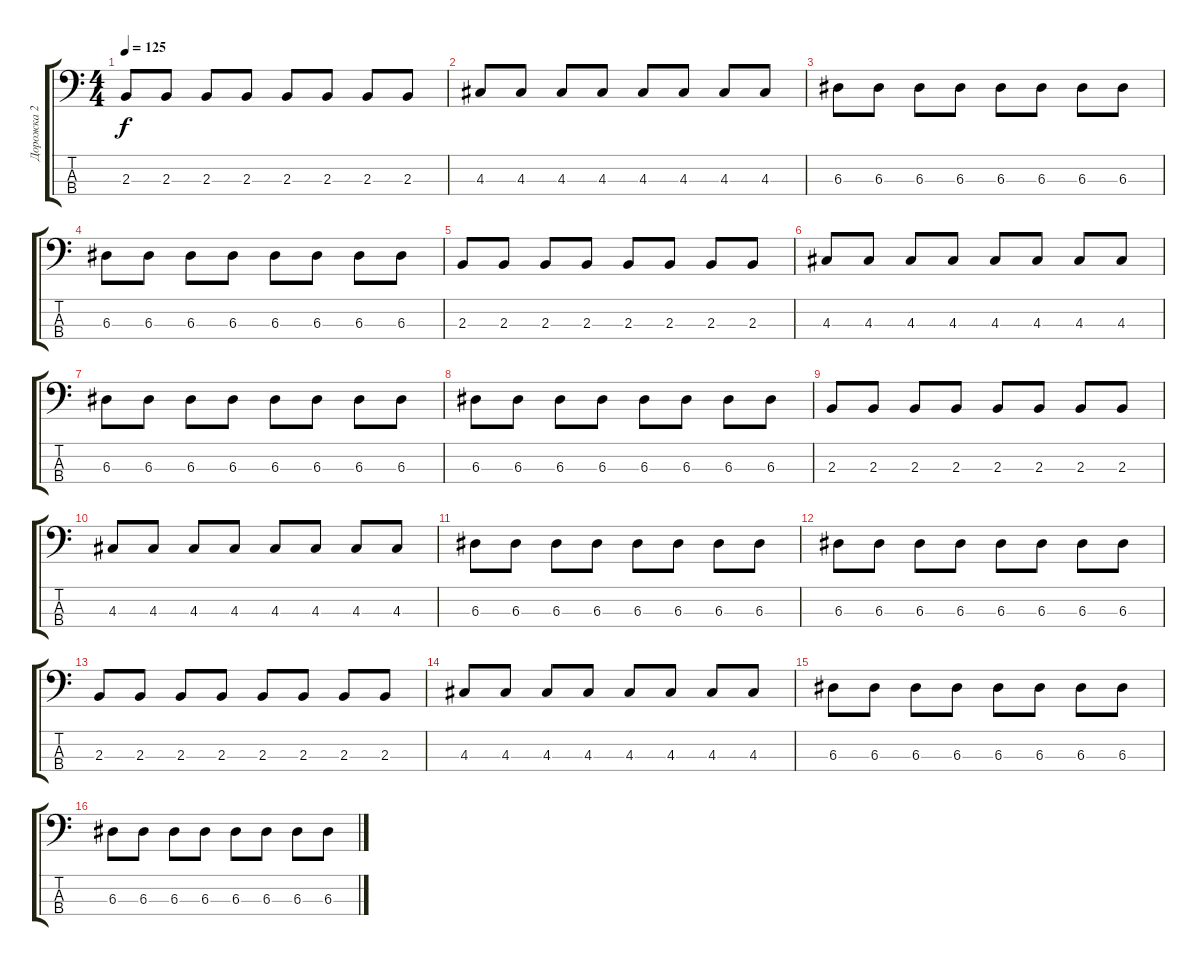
\track ("Дорожка 2" "Дорожка 2") {instrument slapbass1}
\staff {score tabs}
\tuning (G2 D2 A1 E1) {hide}
\ts (4 4)
\tempo 125
\clef f4
\ks c
2.3.8{dy f} 2.3.8 2.3.8 2.3.8 2.3.8 2.3.8 2.3.8 2.3.8 |
4.3.8 4.3.8 4.3.8 4.3.8 4.3.8 4.3.8 4.3.8 4.3.8 |
6.3.8 6.3.8 6.3.8 6.3.8 6.3.8 6.3.8 6.3.8 6.3.8 |
6.3.8 6.3.8 6.3.8 6.3.8 6.3.8 6.3.8 6.3.8 6.3.8 |
2.3.8 2.3.8 2.3.8 2.3.8 2.3.8 2.3.8 2.3.8 2.3.8 |
4.3.8 4.3.8 4.3.8 4.3.8 4.3.8 4.3.8 4.3.8 4.3.8 |
6.3.8 6.3.8 6.3.8 6.3.8 6.3.8 6.3.8 6.3.8 6.3.8 |
6.3.8 6.3.8 6.3.8 6.3.8 6.3.8 6.3.8 6.3.8 6.3.8 |
2.3.8 2.3.8 2.3.8 2.3.8 2.3.8 2.3.8 2.3.8 2.3.8 |
4.3.8 4.3.8 4.3.8 4.3.8 4.3.8 4.3.8 4.3.8 4.3.8 |
6.3.8 6.3.8 6.3.8 6.3.8 6.3.8 6.3.8 6.3.8 6.3.8 |
6.3.8 6.3.8 6.3.8 6.3.8 6.3.8 6.3.8 6.3.8 6.3.8 |
2.3.8 2.3.8 2.3.8 2.3.8 2.3.8 2.3.8 2.3.8 2.3.8 |
4.3.8 4.3.8 4.3.8 4.3.8 4.3.8 4.3.8 4.3.8 4.3.8 |
6.3.8 6.3.8 6.3.8 6.3.8 6.3.8 6.3.8 6.3.8 6.3.8 |
6.3.8 6.3.8 6.3.8 6.3.8 6.3.8 6.3.8 6.3.8 6.3.8
